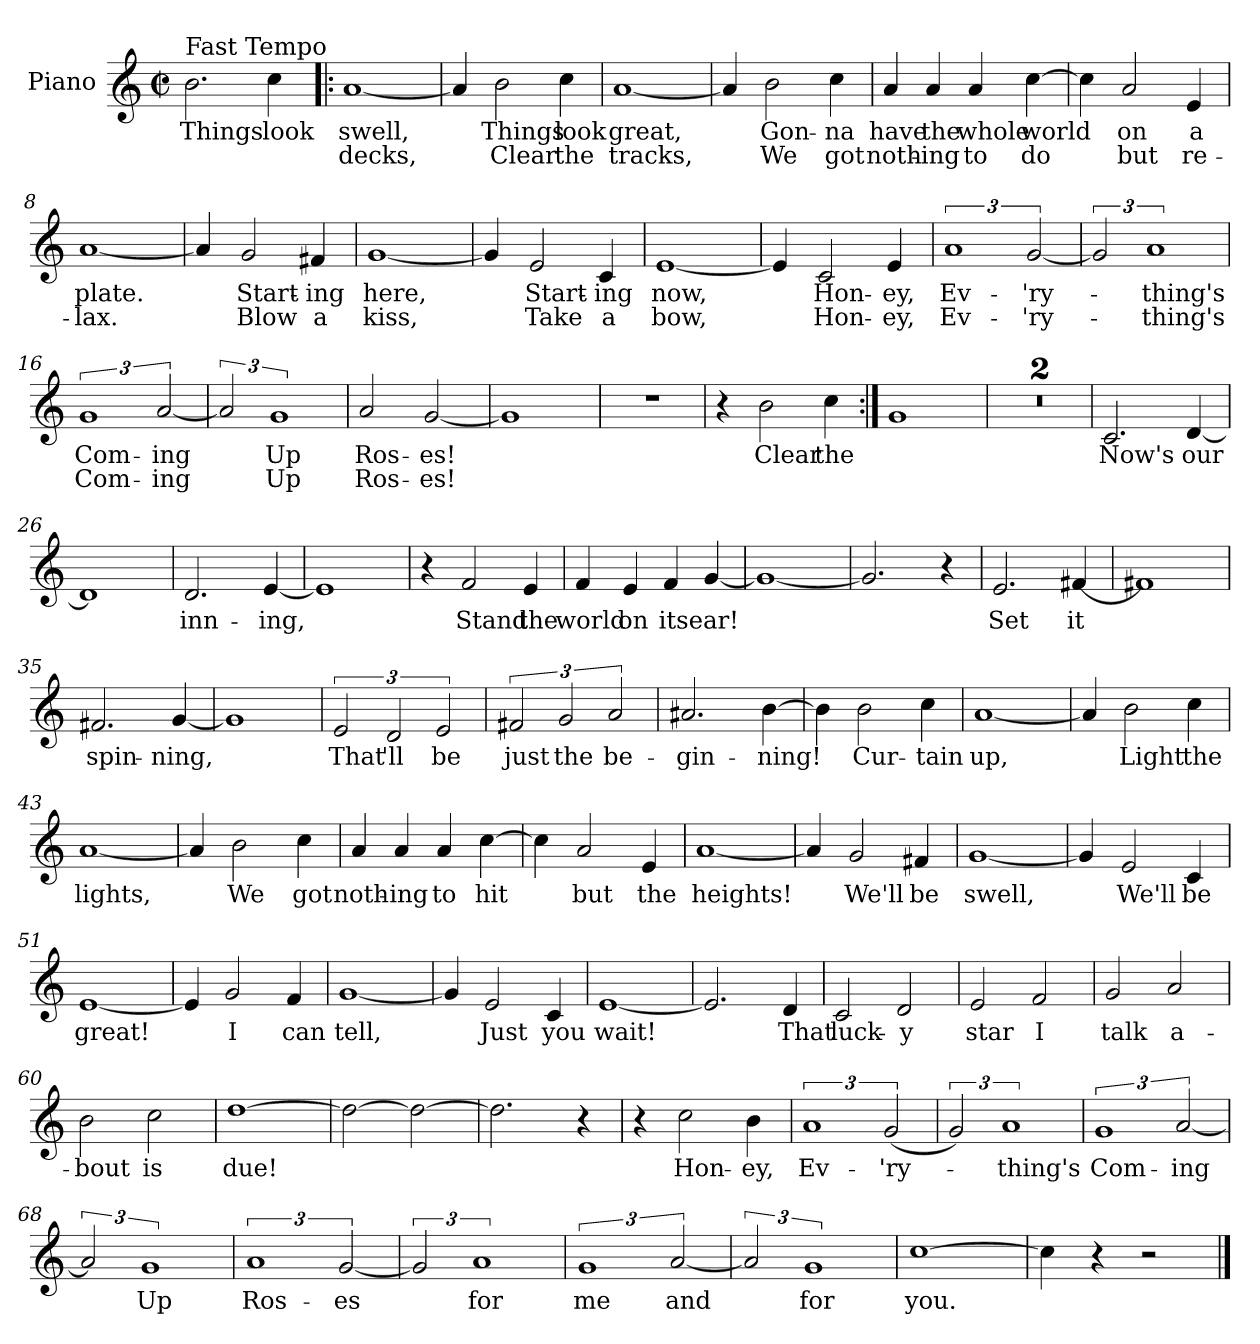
**kern	**text	**text
*part1	*part1	*part1
*staff1	*staff1	*staff1
*I"Piano	*	*
*I'Pno	*	*
*clefG2	*	*
*k[]	*	*
*C:	*	*
*M2/2	*	*
*met(c|)	*	*
=1	=1	=1
!LO:TX:a:t=Fast Tempo	!	!
2.b\	Things	.
4cc\	look	.
=2!|:	=2!|:	=2!|:
[1a	swell,	decks,
=3	=3	=3
4a/]	.	.
2b\	Things	Clear
4cc\	look	the
=4	=4	=4
[1a	great,	tracks,
=5	=5	=5
4a/]	.	.
2b\	Gon-	We
4cc\	-na	got
!!LO:LB:g=z
=6	=6	=6
4a/	have	noth-
4a/	the	-ing
4a/	whole	to
[4cc\	world	do
=7	=7	=7
4cc\]	.	.
2a/	on	but
4e/	a	re-
=8	=8	=8
[1a	plate.	-lax.
=9	=9	=9
4a/]	.	.
2g/	Start-	Blow
4f#X/	-ing	a
!!LO:LB:g=z
=10	=10	=10
[1g	here,	kiss,
=11	=11	=11
4g/]	.	.
2e/	Start-	Take
4c/	-ing	a
=12	=12	=12
[1e	now,	bow,
=13	=13	=13
4e/]	.	.
2c/	Hon-	Hon-
4e/	-ey,	-ey,
!!LO:LB:g=z
=14	=14	=14
3%2a/	Ev-	Ev-
[3g/	-'ry-	-'ry-
=15	=15	=15
3g/]	.	.
3%2a/	-thing's	-thing's
=16	=16	=16
3%2g/	Com-	Com-
[3a/	-ing	-ing
=17	=17	=17
3a/]	.	.
3%2g/	Up	Up
=18	=18	=18
2a/	Ros-	Ros-
[2g/	-es!	-es!
!!LO:LB:g=z
=19	=19	=19
1g]	.	.
=20	=20	=20
1r	.	.
=21	=21	=21
4r	.	.
2b\	Clear	.
4cc\	the	.
=22:|!	=22:|!	=22:|!
1g	.	.
=23	=23	=23
1r	.	.
=24	=24	=24
1r	.	.
!!LO:LB:g=z
=25	=25	=25
2.c/	Now's	.
[4d/	our	.
=26	=26	=26
1d]	.	.
=27	=27	=27
2.d/	inn-	.
[4e/	-ing,	.
=28	=28	=28
1e]	.	.
!!LO:LB:g=z
=29	=29	=29
4r	.	.
2f/	Stand	.
4e/	the	.
=30	=30	=30
4f/	world	.
4e/	on	.
4f/	its	.
[4g/	ear!	.
=31	=31	=31
1g_	.	.
=32	=32	=32
2.g/]	.	.
4r	.	.
!!LO:PB:g=z
=33	=33	=33
2.e/	Set	.
[4f#X/	it	.
=34	=34	=34
1f#X]	.	.
=35	=35	=35
2.f#X/	spin-	.
[4g/	-ning,	.
=36	=36	=36
1g]	.	.
!!LO:LB:g=z
=37	=37	=37
3e/	That	.
3d/	'll	.
3e/	be	.
=38	=38	=38
3f#X/	just	.
3g/	the	.
3a/	be-	.
=39	=39	=39
2.a#X/	-gin-	.
[4b\	-ning!	.
=40	=40	=40
4b\]	.	.
2b\	Cur-	.
4cc\	-tain	.
!!LO:LB:g=z
=41	=41	=41
[1a	up,	.
=42	=42	=42
4a/]	.	.
2b\	Light	.
4cc\	the	.
=43	=43	=43
[1a	lights,	.
=44	=44	=44
4a/]	.	.
2b\	We	.
4cc\	got	.
!!LO:LB:g=z
=45	=45	=45
4a/	noth-	.
4a/	-ing	.
4a/	to	.
[4cc\	hit	.
=46	=46	=46
4cc\]	.	.
2a/	but	.
4e/	the	.
=47	=47	=47
[1a	heights!	.
=48	=48	=48
4a/]	.	.
2g/	We'll	.
4f#X/	be	.
!!LO:LB:g=z
=49	=49	=49
[1g	swell,	.
=50	=50	=50
4g/]	.	.
2e/	We'll	.
4c/	be	.
=51	=51	=51
[1e	great!	.
=52	=52	=52
4e/]	.	.
2g/	I	.
4f/	can	.
!!LO:LB:g=z
=53	=53	=53
[1g	tell,	.
=54	=54	=54
4g/]	.	.
2e/	Just	.
4c/	you	.
=55	=55	=55
[1e	wait!	.
=56	=56	=56
2.e/]	.	.
4d/	That	.
!!LO:LB:g=z
=57	=57	=57
2c/	luck-	.
2d/	-y	.
=58	=58	=58
2e/	star	.
2f/	I	.
=59	=59	=59
2g/	talk	.
2a/	a-	.
=60	=60	=60
2b\	-bout	.
2cc\	is	.
=61	=61	=61
[1dd	due!	.
=62	=62	=62
2dd\_	.	.
2dd\_	.	.
=63	=63	=63
2.dd\]	.	.
4r	.	.
=64	=64	=64
4r	.	.
2cc\	Hon-	.
4b\	-ey,	.
!!LO:LB:g=z
=65	=65	=65
3%2a/	Ev-	.
(3g/	'ry-	.
=66	=66	=66
3g/)	.	.
3%2a/	thing's	.
=67	=67	=67
3%2g/	Com-	.
[3a/	-ing	.
=68	=68	=68
3a/]	.	.
3%2g/	Up	.
!!LO:LB:g=z
=69	=69	=69
3%2a/	Ros-	.
[3g/	-es	.
=70	=70	=70
3g/]	.	.
3%2a/	for	.
=71	=71	=71
3%2g/	me	.
[3a/	and	.
=72	=72	=72
3a/]	.	.
3%2g/	for	.
=73	=73	=73
[1cc	you.	.
=74	=74	=74
4cc\]	.	.
4r	.	.
2r	.	.
==	==	==
*-	*-	*-
